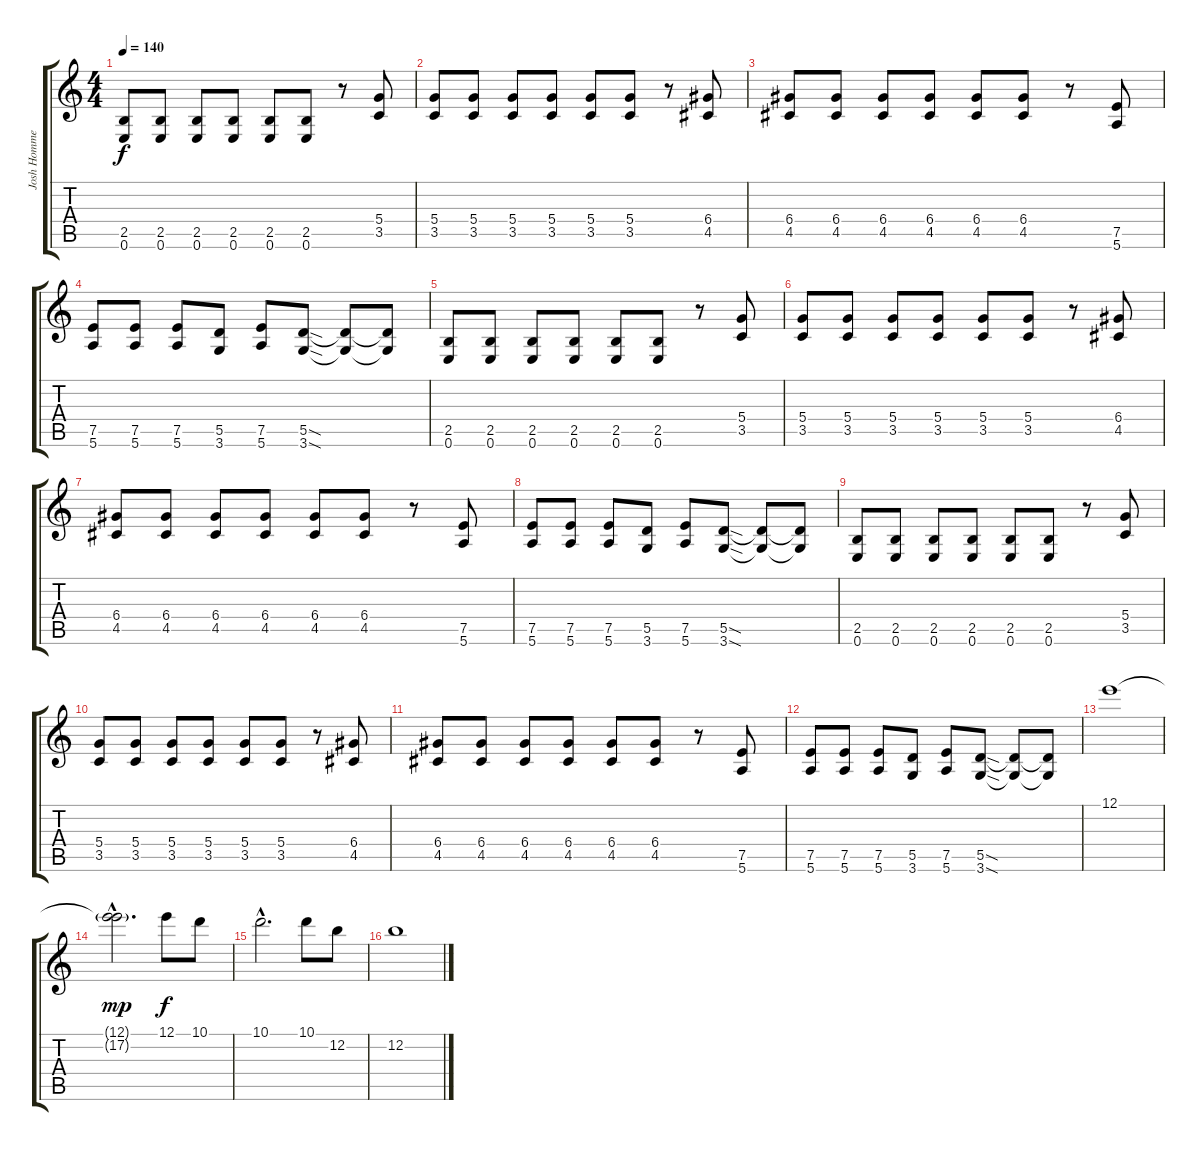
\track ("Josh Homme" "Josh Homme") {instrument distortionguitar}
\staff {score tabs}
\tuning (E4 B3 G3 D3 A2 E2) {hide}
\ts (4 4)
\tempo 140
\clef g2
\ks c
(2.5 0.6).8{dy f} (2.5 0.6).8 (2.5 0.6).8 (2.5 0.6).8 (2.5 0.6).8 (2.5 0.6).8 r.8 (5.4 3.5).8 |
(5.4 3.5).8 (5.4 3.5).8 (5.4 3.5).8 (5.4 3.5).8 (5.4 3.5).8 (5.4 3.5).8 r.8 (6.4 4.5).8 |
(6.4 4.5).8 (6.4 4.5).8 (6.4 4.5).8 (6.4 4.5).8 (6.4 4.5).8 (6.4 4.5).8 r.8 (7.5 5.6).8 |
(7.5 5.6).8 (7.5 5.6).8 (7.5 5.6).8 (5.5 3.6).8 (7.5 5.6).8 (5.5{sod} 3.6{sod}).8 (5.5{t} 3.6{t}).8 (5.5{t} 3.6{t}).8 |
(2.5 0.6).8 (2.5 0.6).8 (2.5 0.6).8 (2.5 0.6).8 (2.5 0.6).8 (2.5 0.6).8 r.8 (5.4 3.5).8 |
(5.4 3.5).8 (5.4 3.5).8 (5.4 3.5).8 (5.4 3.5).8 (5.4 3.5).8 (5.4 3.5).8 r.8 (6.4 4.5).8 |
(6.4 4.5).8 (6.4 4.5).8 (6.4 4.5).8 (6.4 4.5).8 (6.4 4.5).8 (6.4 4.5).8 r.8 (7.5 5.6).8 |
(7.5 5.6).8 (7.5 5.6).8 (7.5 5.6).8 (5.5 3.6).8 (7.5 5.6).8 (5.5{sod} 3.6{sod}).8 (5.5{t} 3.6{t}).8 (5.5{t} 3.6{t}).8 |
(2.5 0.6).8 (2.5 0.6).8 (2.5 0.6).8 (2.5 0.6).8 (2.5 0.6).8 (2.5 0.6).8 r.8 (5.4 3.5).8 |
(5.4 3.5).8 (5.4 3.5).8 (5.4 3.5).8 (5.4 3.5).8 (5.4 3.5).8 (5.4 3.5).8 r.8 (6.4 4.5).8 |
(6.4 4.5).8 (6.4 4.5).8 (6.4 4.5).8 (6.4 4.5).8 (6.4 4.5).8 (6.4 4.5).8 r.8 (7.5 5.6).8 |
(7.5 5.6).8 (7.5 5.6).8 (7.5 5.6).8 (5.5 3.6).8 (7.5 5.6).8 (5.5{sod} 3.6{sod}).8 (5.5{t} 3.6{t}).8 (5.5{t} 3.6{t}).8 |
12.1.1 |
(12.1{hac t} 17.2{g hac}).2{d dy mp} 12.1.8{dy f} 10.1.8 |
10.1{hac}.2{d} 10.1.8 12.2.8 |
12.2.1
